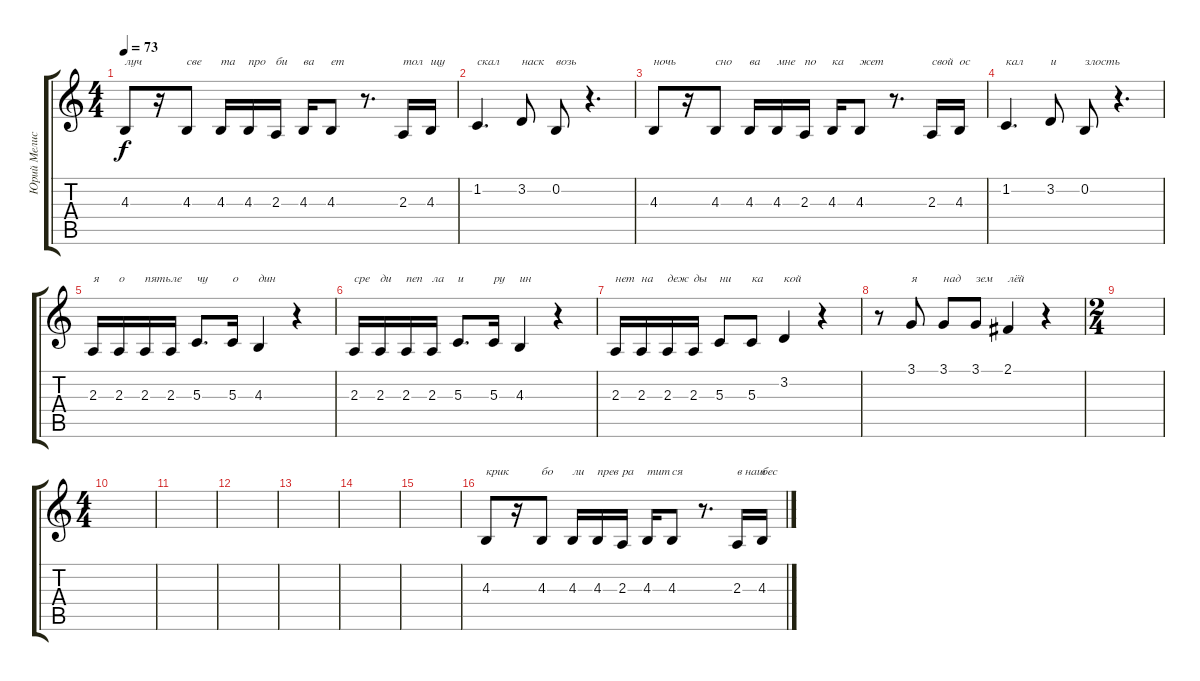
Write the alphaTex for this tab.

\track ("Юрий Мелисов" "Юрий Мелис") {instrument bassoon}
\staff {score tabs}
\tuning (E4 B3 G3 D3 A2 E2) {hide}
\ts (4 4)
\tempo 73
\clef g2
\ks c
4.3.8{txt "луч" dy f} r.16 4.3.8{txt "све"} 4.3.16{txt "та"} 4.3.16{txt "про"} 2.3.16{txt "би"} 4.3.16{txt "ва"} 4.3.8{txt "ет"} r.8{d} 2.3.16{txt "тол"} 4.3.16{txt "щу"} |
1.2.4{d txt "скал"} 3.2.8{txt "наск"} 0.2.8{txt "возь"} r.4{d} |
4.3.8{txt "ночь"} r.16 4.3.8{txt "сно"} 4.3.16{txt "ва"} 4.3.16{txt "мне"} 2.3.16{txt "по"} 4.3.16{txt "ка"} 4.3.8{txt "жет"} r.8{d} 2.3.16{txt "свой"} 4.3.16{txt "ос"} |
1.2.4{d txt "кал"} 3.2.8{txt "и"} 0.2.8{txt "злость"} r.4{d} |
2.3.16{txt "я"} 2.3.16{txt "о"} 2.3.16{txt "пять"} 2.3.16{txt "ле"} 5.3.8{d txt "чу"} 5.3.16{txt "о"} 4.3.4{txt "дин"} r.4 |
2.3.16{txt "сре"} 2.3.16{txt "ди"} 2.3.16{txt "пеп"} 2.3.16{txt "ла"} 5.3.8{d txt "и"} 5.3.16{txt "ру"} 4.3.4{txt "ин"} r.4 |
2.3.16{txt "нет"} 2.3.16{txt "на"} 2.3.16{txt "деж"} 2.3.16{txt "ды"} 5.3.8{txt "ни"} 5.3.8{txt "ка"} 3.2.4{txt "кой"} r.4 |
r.8 3.1.8{txt "я"} 3.1.8{txt "над"} 3.1.8{txt "зем"} 2.1.4{txt "лёй"} r.4 |
\ts (2 4)
|
\ts (4 4)
|
|
|
|
|
|
4.3.8{txt "крик"} r.16 4.3.8{txt "бо"} 4.3.16{txt "ли"} 4.3.16{txt "прев"} 2.3.16{txt "ра"} 4.3.16{txt "тит"} 4.3.8{txt "ся"} r.8{d} 2.3.16{txt "в наш"} 4.3.16{txt "бес"}
